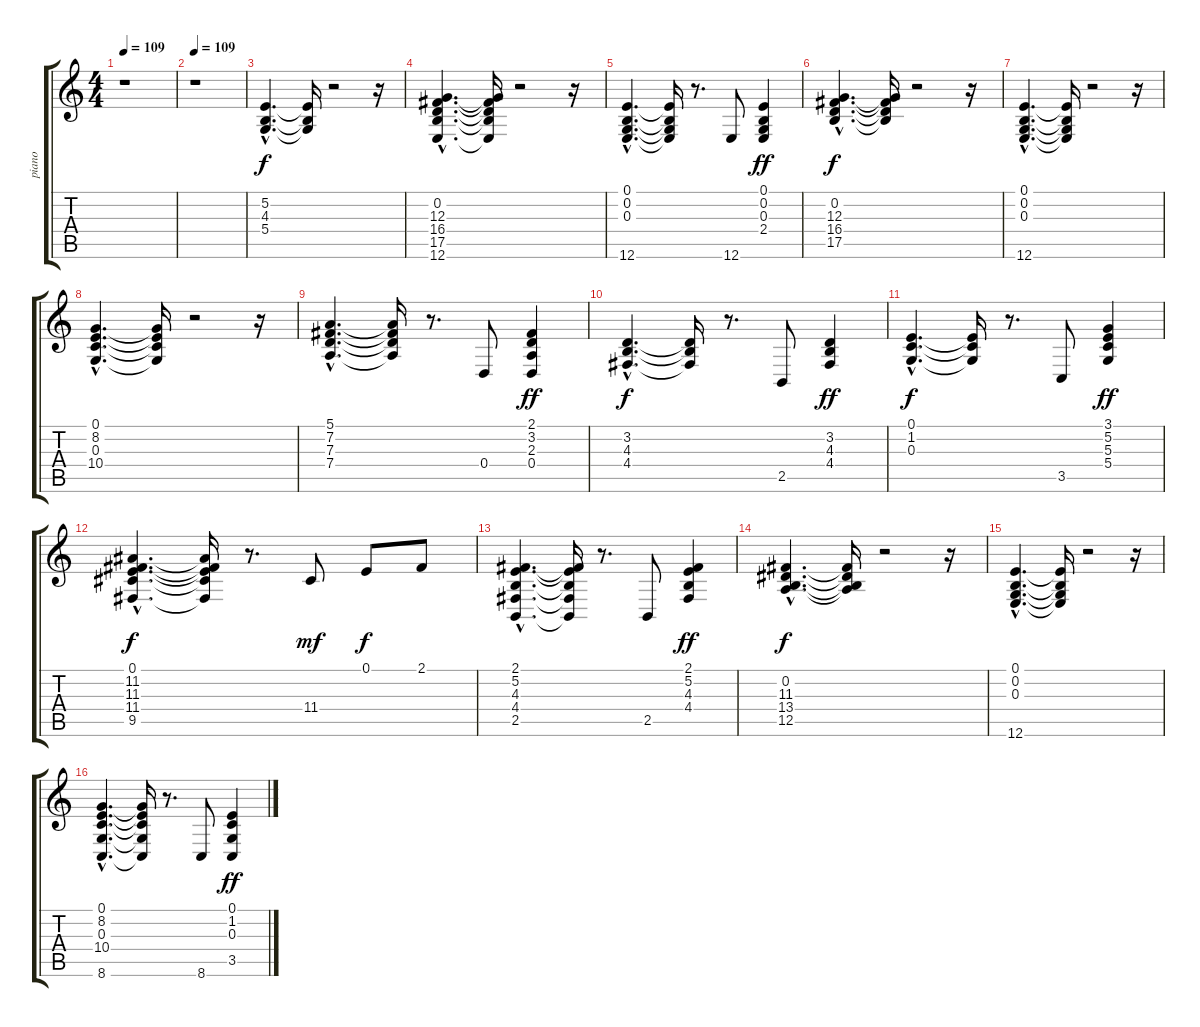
\track ("piano" "piano") {instrument brightacousticpiano}
\staff {score tabs}
\tuning (E4 B3 G3 D3 A2 E2) {hide}
\ts (4 4)
\tempo 109
\clef g2
\ks c
r.1{dy f instrument brightacousticpiano} |
\tempo 109
r.1 |
(5.2{hac} 4.3{hac} 5.4{hac}).4{d} (5.2{t} 4.3{t} 5.4{t}).16 r.2 r.16 |
(0.2{hac} 12.3{hac} 16.4{hac} 17.5{hac} 12.6{hac}).4{d} (0.2{t} 12.3{t} 16.4{t} 17.5{t} 12.6{t}).16 r.2 r.16 |
(0.1{hac} 0.2{hac} 0.3{hac} 12.6{hac}).4{d} (0.1{t} 0.2{t} 0.3{t} 12.6{t}).16 r.8{d} 12.6.8 (0.1 0.2 0.3 2.4).4{dy ff} |
(0.2{hac} 12.3{hac} 16.4{hac} 17.5{hac}).4{d dy f} (0.2{t} 12.3{t} 16.4{t} 17.5{t}).16 r.2 r.16 |
(0.1{hac} 0.2{hac} 0.3{hac} 12.6{hac}).4{d} (0.1{t} 0.2{t} 0.3{t} 12.6{t}).16 r.2 r.16 |
(0.1{hac} 8.2{hac} 0.3{hac} 10.4{hac}).4{d} (0.1{t} 8.2{t} 0.3{t} 10.4{t}).16 r.2 r.16 |
(5.1{hac} 7.2{hac} 7.3{hac} 7.4{hac}).4{d} (5.1{t} 7.2{t} 7.3{t} 7.4{t}).16 r.8{d} 0.4.8 (2.1 3.2 2.3 0.4).4{dy ff} |
(3.2{hac} 4.3{hac} 4.4{hac}).4{d dy f} (3.2{t} 4.3{t} 4.4{t}).16 r.8{d} 2.5.8 (3.2 4.3 4.4).4{dy ff} |
(0.1{hac} 1.2{hac} 0.3{hac}).4{d dy f} (0.1{t} 1.2{t} 0.3{t}).16 r.8{d} 3.5.8 (3.1 5.2 5.3 5.4).4{dy ff} |
(0.1{hac} 11.2{hac} 11.3{hac} 11.4{hac} 9.5{hac}).4{d dy f} (0.1{t} 11.2{t} 11.3{t} 11.4{t} 9.5{t}).16 r.8{d} 11.4.8{dy mf} 0.1.8{dy f} 2.1.8 |
(2.1{hac} 5.2{hac} 4.3{hac} 4.4{hac} 2.5{hac}).4{d} (2.1{t} 5.2{t} 4.3{t} 4.4{t} 2.5{t}).16 r.8{d} 2.5.8 (2.1 5.2 4.3 4.4).4{dy ff} |
(0.2{hac} 11.3{hac} 13.4{hac} 12.5{hac}).4{d dy f} (0.2{t} 11.3{t} 13.4{t} 12.5{t}).16 r.2 r.16 |
(0.1{hac} 0.2{hac} 0.3{hac} 12.6{hac}).4{d} (0.1{t} 0.2{t} 0.3{t} 12.6{t}).16 r.2 r.16 |
(0.1{hac} 8.2{hac} 0.3{hac} 10.4{hac} 8.6{hac}).4{d} (0.1{t} 8.2{t} 0.3{t} 10.4{t} 8.6{t}).16 r.8{d} 8.6.8 (0.1 1.2 0.3 3.5).4{dy ff}
